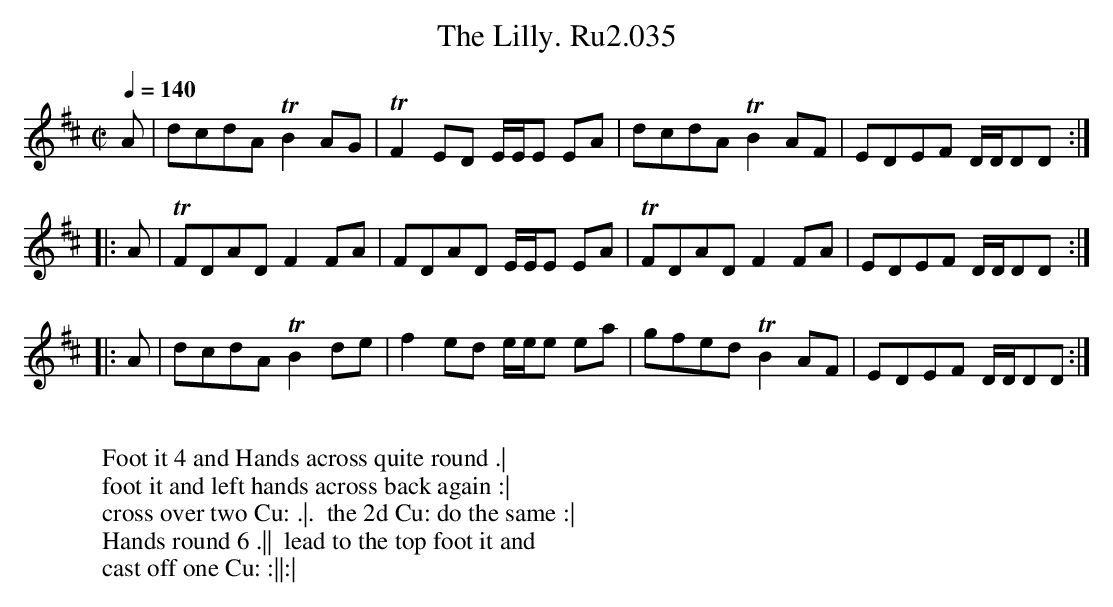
X:1
T:Lilly. Ru2.035, The
L:1/8
M:C|
Q:1/4=140
K:D
A|dcdA TB2 AG|TF2 ED E/E/E EA|dcdA TB2 AF|EDEF D/D/DD :|
|: A|TFDAD F2 FA|FDAD E/E/E EA|TFDAD F2 FA|EDEF D/D/DD :|
|:A|dcdA TB2 de|f2ed e/e/e ea|gfed TB2 AF|EDEF D/D/DD :|
W:
W: Foot it 4 and Hands across quite round .|
W: foot it and left hands across back again :|
W: cross over two Cu: .|.  the 2d Cu: do the same :|
W: Hands round 6 .||  lead to the top foot it and
W: cast off one Cu: :||:|
